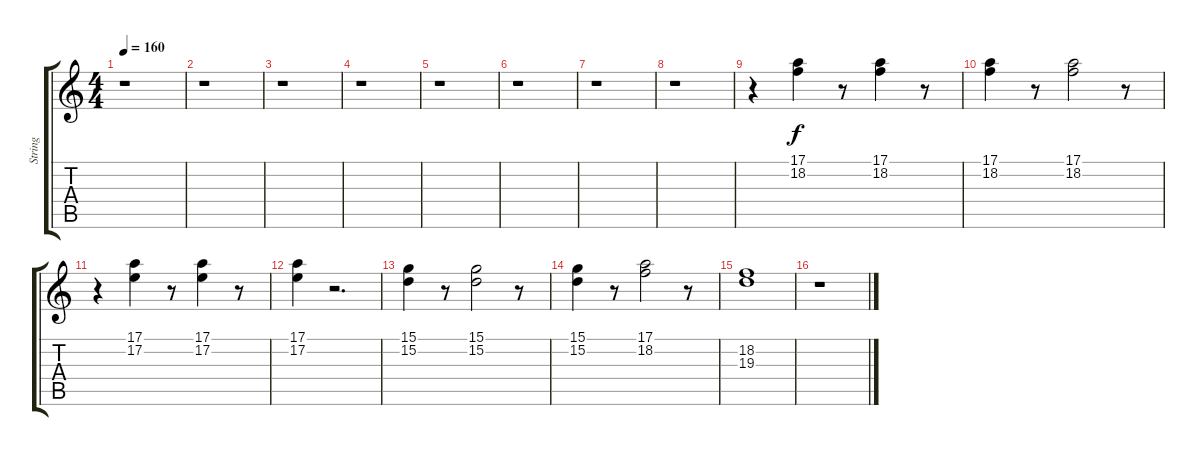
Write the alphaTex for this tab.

\track ("String" "String") {instrument tremolostrings}
\staff {score tabs}
\tuning (E4 B3 G3 D3 A2 E2) {hide}
\ts (4 4)
\tempo 160
\clef g2
\ks c
r.1{dy f} |
r.1 |
r.1 |
r.1 |
r.1 |
r.1 |
r.1 |
r.1 |
r.4 (17.1 18.2).4 r.8 (17.1 18.2).4 r.8 |
(17.1 18.2).4 r.8 (17.1 18.2).2 r.8 |
r.4 (17.1 17.2).4 r.8 (17.1 17.2).4 r.8 |
(17.1 17.2).4 r.2{d} |
(15.1 15.2).4 r.8 (15.1 15.2).2 r.8 |
(15.1 15.2).4 r.8 (17.1 18.2).2 r.8 |
(18.2 19.3).1 |
r.1
